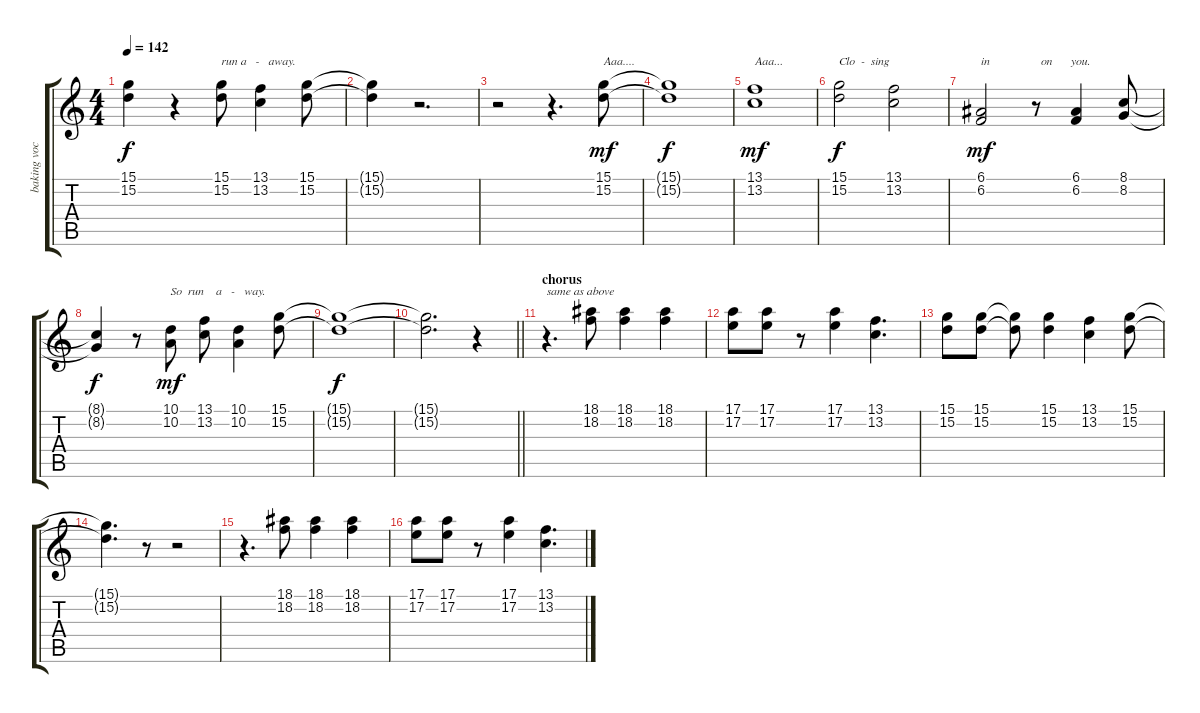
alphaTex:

\track ("baking vocals" "baking voc") {instrument sopranosax}
\staff {score tabs}
\tuning (E4 B3 G3 D3 A2 D2) {hide}
\ts (4 4)
\tempo 142
\clef g2
\ks c
(15.1{t} 15.2{t}).4{dy f} r.4 (15.1 15.2).8{txt "run a   -   away."} (13.1 13.2).4 (15.1 15.2).8 |
(15.1{t} 15.2{t}).4 r.2{d} |
r.2 r.4{d} (15.1 15.2).8{txt "Aaa...." dy mf} |
(15.1{t} 15.2{t}).1{dy f} |
(13.1 13.2).1{txt "Aaa..." dy mf} |
(15.1 15.2).2{txt "Clo  -  sing" dy f} (13.1 13.2).2 |
(6.1 6.2).2{txt "in                 on      you." dy mf} r.8 (6.1 6.2).4 (8.1 8.2).8 |
(8.1{t} 8.2{t}).4{dy f} r.8 (10.1 10.2).8{txt "So  run    a   -   way." dy mf} (13.1 13.2).8 (10.1 10.2).4 (15.1 15.2).8 |
(15.1{t} 15.2{t}).1{dy f} |
\barLineRight lightlight
(15.1{t} 15.2{t}).2{d} r.4 |
\section ("" "chorus")
r.4{d txt "same as above" volume 14} (18.1 18.2).8 (18.1 18.2).4 (18.1 18.2).4 |
(17.1 17.2).8 (17.1 17.2).8 r.8 (17.1 17.2).4 (13.1 13.2).4{d} |
(15.1 15.2).8 (15.1 15.2).8 (15.1{t} 15.2{t}).8 (15.1 15.2).4 (13.1 13.2).4 (15.1 15.2).8 |
(15.1{t} 15.2{t}).4{d} r.8 r.2 |
r.4{d} (18.1 18.2).8 (18.1 18.2).4 (18.1 18.2).4 |
(17.1 17.2).8 (17.1 17.2).8 r.8 (17.1 17.2).4 (13.1 13.2).4{d}
